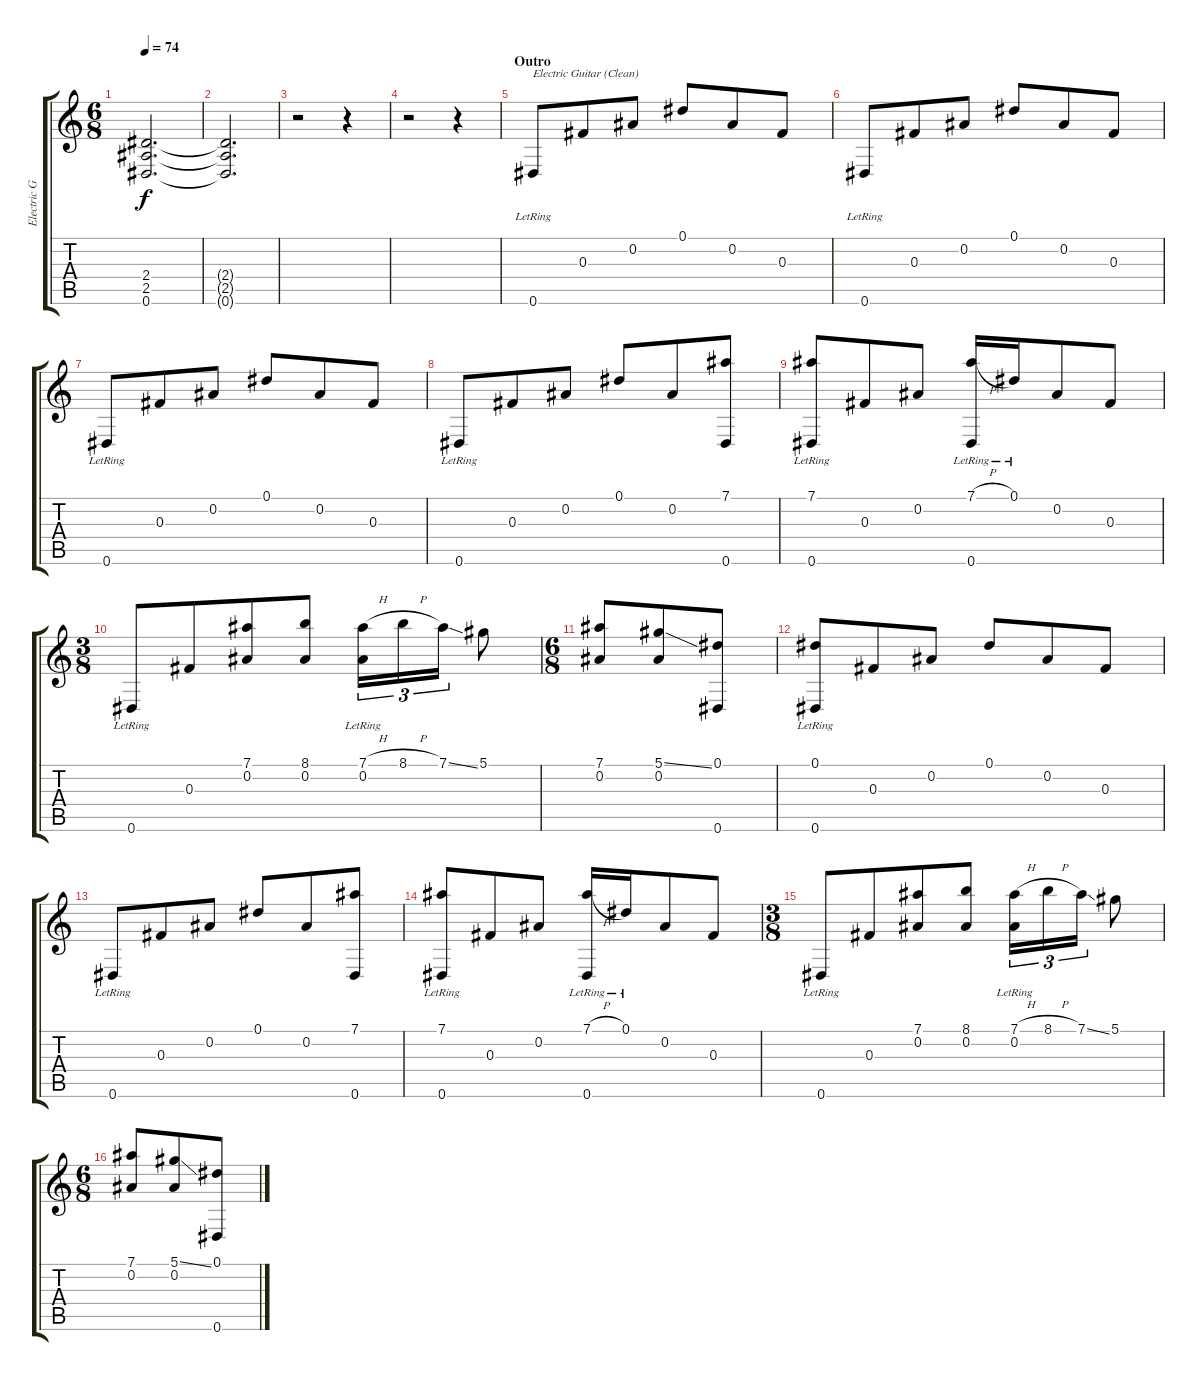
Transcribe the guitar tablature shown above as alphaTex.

\track ("Electric Guitar (Kirk Hammett)" "Electric G") {instrument electricguitarclean}
\staff {score tabs}
\tuning (Eb4 Bb3 Gb3 Db3 Ab2 Eb2) {hide}
\ts (6 8)
\tempo 74
\clef g2
\ks c
(2.4{t} 2.5{t} 0.6{t}).2{d dy f} |
(2.4{t} 2.5{t} 0.6{t}).2{d} |
r.2 r.4 |
r.2 r.4 |
\section ("" "Outro")
0.6{lr}.8{txt "Electric Guitar (Clean)" volume 16 instrument electricguitarclean} 0.3.8 0.2.8 0.1.8 0.2.8 0.3.8 |
0.6{lr}.8 0.3.8 0.2.8 0.1.8 0.2.8 0.3.8 |
0.6{lr}.8 0.3.8 0.2.8 0.1.8 0.2.8 0.3.8 |
0.6{lr}.8 0.3.8 0.2.8 0.1.8 0.2.8 (7.1 0.6).8 |
(7.1{lr} 0.6{lr}).8 0.3.8 0.2.8 (7.1{h} 0.6{lr}).16 0.1{lr}.16 0.2.8 0.3.8 |
\ts (3 8)
0.6{lr}.8 0.3.8 (7.1 0.2).8 (8.1 0.2).8 (7.1{h} 0.2{lr}).16{tu (3 2)} 8.1{h}.16{tu (3 2)} 7.1{ss}.16{tu (3 2)} 5.1.8 |
\ts (6 8)
(7.1 0.2).8 (5.1{ss} 0.2).8 (0.1 0.6).8 |
(0.1 0.6{lr}).8 0.3.8 0.2.8 0.1.8 0.2.8 0.3.8 |
0.6{lr}.8 0.3.8 0.2.8 0.1.8 0.2.8 (7.1 0.6).8 |
(7.1{lr} 0.6{lr}).8 0.3.8 0.2.8 (7.1{h} 0.6{lr}).16 0.1{lr}.16 0.2.8 0.3.8 |
\ts (3 8)
0.6{lr}.8 0.3.8 (7.1 0.2).8 (8.1 0.2).8 (7.1{h} 0.2{lr}).16{tu (3 2)} 8.1{h}.16{tu (3 2)} 7.1{ss}.16{tu (3 2)} 5.1.8 |
\ts (6 8)
(7.1 0.2).8 (5.1{ss} 0.2).8 (0.1 0.6).8
